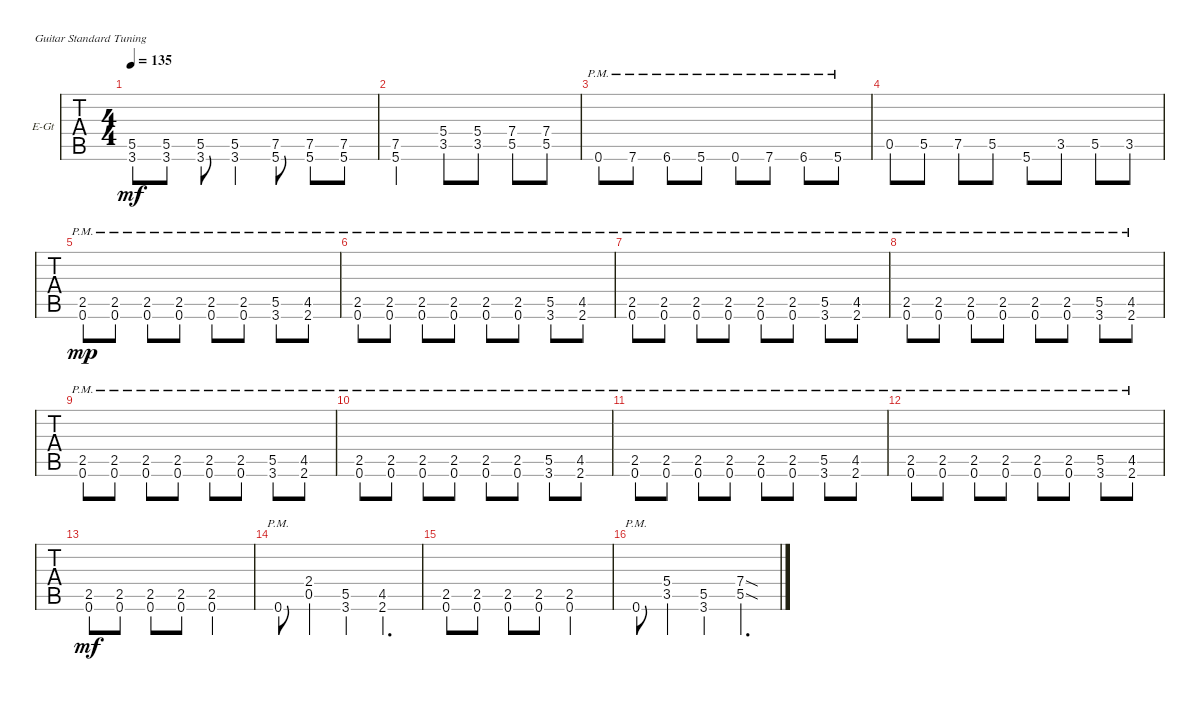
\defaultSystemsLayout 4
\bracketExtendMode groupsimilarinstruments
\firstSystemTrackNameOrientation horizontal
\otherSystemsTrackNameOrientation horizontal
\track ("Electric Guitar 2" "E-Gt") {instrument distortionguitar}
\staff {tabs}
\tuning (E4 B3 G3 D3 A2 E2)
\ts (4 4)
\tempo 135
\clef g2
\ks c
(5.5 3.6).8{dy mf} (3.6 5.5).8 (3.6 5.5).8 (3.6 5.5).4 (7.5 5.6).8 (7.5 5.6).8 (7.5 5.6).8 |
(7.5 5.6).2 (3.5 5.4).8 (5.4 3.5).8 (5.5 7.4).8 (7.4 5.5).8 |
0.6{pm}.8 7.6{pm}.8 6.6{pm}.8 5.6{pm}.8 0.6{pm}.8 7.6{pm}.8 6.6{pm}.8 5.6{pm}.8 |
0.5.8 5.5.8 7.5.8 5.5.8 5.6.8 3.5.8 5.5.8 3.5.8 |
(2.5{pm} 0.6{pm}).8{dy mp} (0.6{pm} 2.5{pm}).8 (0.6{pm} 2.5{pm}).8 (0.6{pm} 2.5{pm}).8 (0.6{pm} 2.5{pm}).8 (0.6{pm} 2.5{pm}).8 (3.6{pm} 5.5{pm}).8 (2.6{pm} 4.5{pm}).8 |
(2.5{pm} 0.6{pm}).8 (0.6{pm} 2.5{pm}).8 (0.6{pm} 2.5{pm}).8 (0.6{pm} 2.5{pm}).8 (0.6{pm} 2.5{pm}).8 (0.6{pm} 2.5{pm}).8 (3.6{pm} 5.5{pm}).8 (2.6{pm} 4.5{pm}).8 |
(2.5{pm} 0.6{pm}).8 (0.6{pm} 2.5{pm}).8 (0.6{pm} 2.5{pm}).8 (0.6{pm} 2.5{pm}).8 (0.6{pm} 2.5{pm}).8 (0.6{pm} 2.5{pm}).8 (3.6{pm} 5.5{pm}).8 (2.6{pm} 4.5{pm}).8 |
(2.5{pm} 0.6{pm}).8 (0.6{pm} 2.5{pm}).8 (0.6{pm} 2.5{pm}).8 (0.6{pm} 2.5{pm}).8 (0.6{pm} 2.5{pm}).8 (0.6{pm} 2.5{pm}).8 (3.6{pm} 5.5{pm}).8 (2.6{pm} 4.5{pm}).8 |
(2.5{pm} 0.6{pm}).8 (0.6{pm} 2.5{pm}).8 (0.6{pm} 2.5{pm}).8 (0.6{pm} 2.5{pm}).8 (0.6{pm} 2.5{pm}).8 (0.6{pm} 2.5{pm}).8 (3.6{pm} 5.5{pm}).8 (2.6{pm} 4.5{pm}).8 |
(2.5{pm} 0.6{pm}).8 (0.6{pm} 2.5{pm}).8 (0.6{pm} 2.5{pm}).8 (0.6{pm} 2.5{pm}).8 (0.6{pm} 2.5{pm}).8 (0.6{pm} 2.5{pm}).8 (3.6{pm} 5.5{pm}).8 (2.6{pm} 4.5{pm}).8 |
(2.5{pm} 0.6{pm}).8 (0.6{pm} 2.5{pm}).8 (0.6{pm} 2.5{pm}).8 (0.6{pm} 2.5{pm}).8 (0.6{pm} 2.5{pm}).8 (0.6{pm} 2.5{pm}).8 (3.6{pm} 5.5{pm}).8 (2.6{pm} 4.5{pm}).8 |
(2.5{pm} 0.6{pm}).8 (0.6{pm} 2.5{pm}).8 (0.6{pm} 2.5{pm}).8 (0.6{pm} 2.5{pm}).8 (0.6{pm} 2.5{pm}).8 (0.6{pm} 2.5{pm}).8 (3.6{pm} 5.5{pm}).8 (2.6{pm} 4.5{pm}).8 |
(2.5 0.6).8{dy mf} (0.6 2.5).8 (0.6 2.5).8 (0.6 2.5).8 (0.6{st} 2.5{st}).2 |
0.6{pm}.8 (0.5{st} 2.4{st}).4 (5.5{st} 3.6{st}).4 (2.6 4.5).4{d} |
(0.6 2.5).8 (0.6 2.5).8 (0.6 2.5).8 (0.6 2.5).8 (0.6{st} 2.5{st}).2 |
0.6{pm}.8 (3.5{st} 5.4{st}).4 (5.5{st} 3.6{st}).4 (7.4{sod} 5.5{sod}).4{d}
